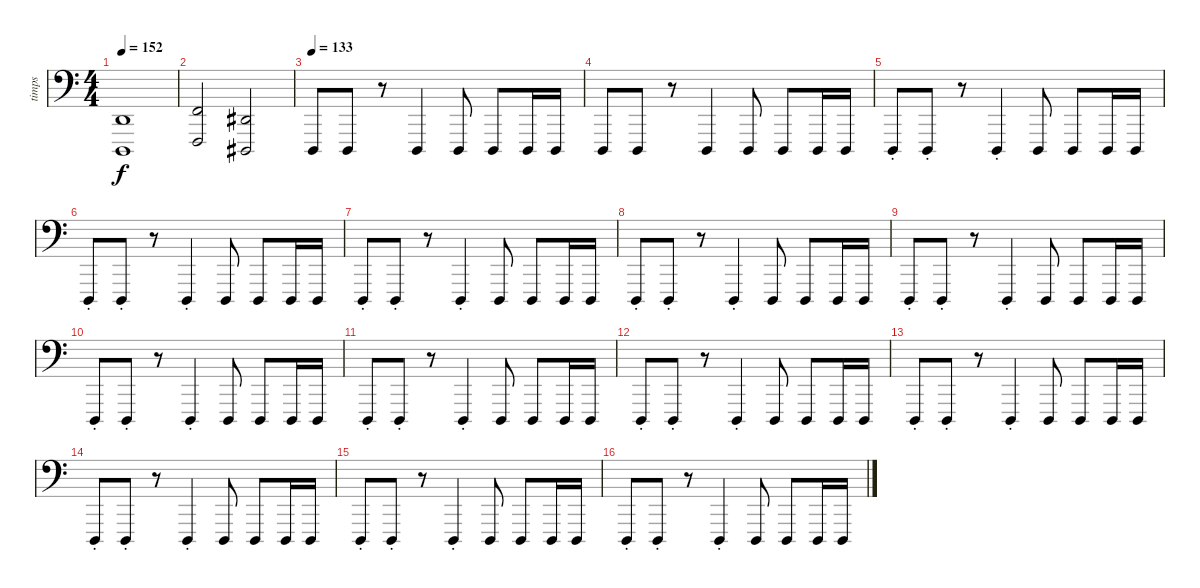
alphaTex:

\track ("timps" "timps") {instrument timpani}
\staff {score}
\tuning (G2 D2 A1 E1 B0) {hide}
\ts (4 4)
\tempo 152
\clef f4
\ks c
(0.2 3.5).1{dy f} |
(3.2 1.4).2 (11.4 4.5).2 |
\tempo 133
3.5.8 3.5.8 r.8 3.5.4 3.5.8 3.5.8 3.5.16 3.5.16 |
3.5.8 3.5.8 r.8 3.5.4 3.5.8 3.5.8 3.5.16 3.5.16 |
3.5{st}.8 3.5{st}.8 r.8 3.5{st}.4 3.5.8 3.5.8 3.5.16 3.5.16 |
3.5{st}.8 3.5{st}.8 r.8 3.5{st}.4 3.5.8 3.5.8 3.5.16 3.5.16 |
3.5{st}.8 3.5{st}.8 r.8 3.5{st}.4 3.5.8 3.5.8 3.5.16 3.5.16 |
3.5{st}.8 3.5{st}.8 r.8 3.5{st}.4 3.5.8 3.5.8 3.5.16 3.5.16 |
3.5{st}.8 3.5{st}.8 r.8 3.5{st}.4 3.5.8 3.5.8 3.5.16 3.5.16 |
3.5{st}.8 3.5{st}.8 r.8 3.5{st}.4 3.5.8 3.5.8 3.5.16 3.5.16 |
3.5{st}.8 3.5{st}.8 r.8 3.5{st}.4 3.5.8 3.5.8 3.5.16 3.5.16 |
3.5{st}.8 3.5{st}.8 r.8 3.5{st}.4 3.5.8 3.5.8 3.5.16 3.5.16 |
3.5{st}.8 3.5{st}.8 r.8 3.5{st}.4 3.5.8 3.5.8 3.5.16 3.5.16 |
3.5{st}.8 3.5{st}.8 r.8 3.5{st}.4 3.5.8 3.5.8 3.5.16 3.5.16 |
3.5{st}.8 3.5{st}.8 r.8 3.5{st}.4 3.5.8 3.5.8 3.5.16 3.5.16 |
3.5{st}.8 3.5{st}.8 r.8 3.5{st}.4 3.5.8 3.5.8 3.5.16 3.5.16
